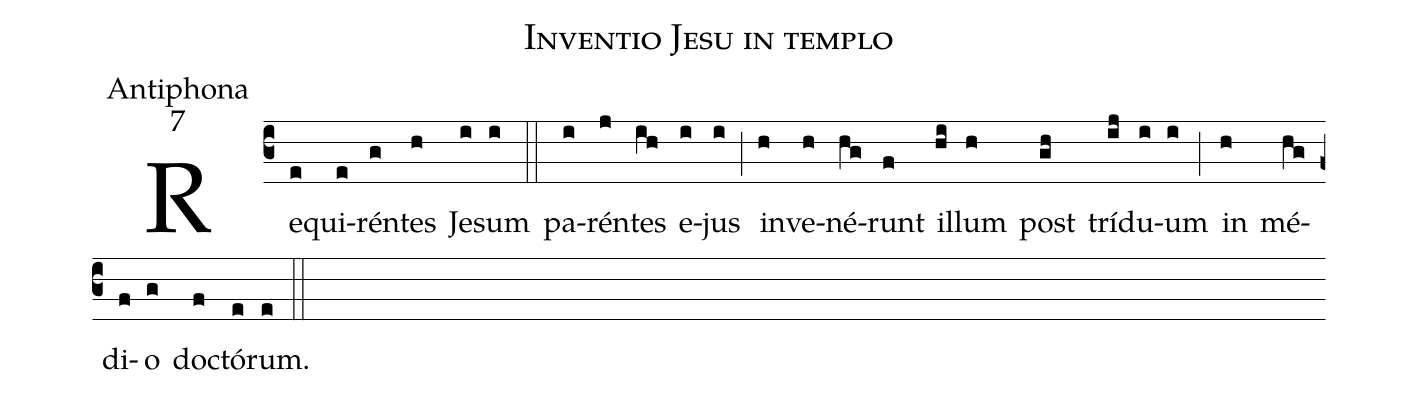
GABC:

name:Inventio Jesu in templo;
office-part:Antiphona;
mode:7;
%%
(c3) Re(e)qui(e)rén(g)tes(h) Je(i)sum(i) (::) pa(i)rén(j)tes(ih) e(i)jus(i) (;) in(h)ve(h)né(hg)runt(f) il(hi)lum(h) post(gh) trí(ij)du(i)um(i) (;) in(h) mé(hg)di(f)o(g) do(f)ctó(e)rum.(e) (::)
